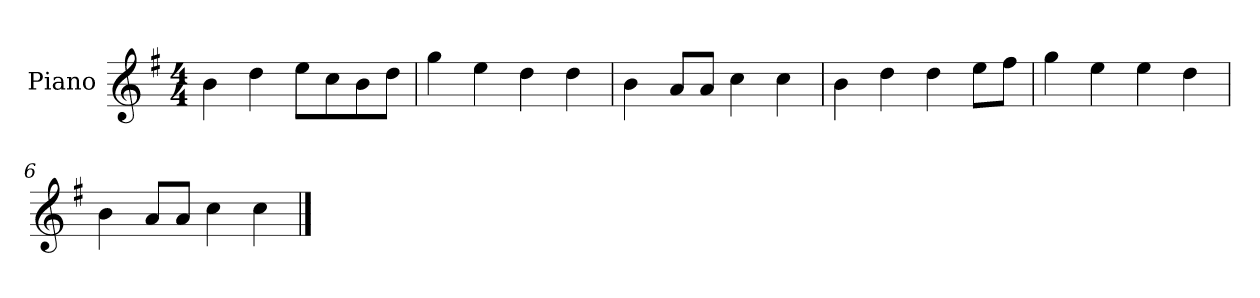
**kern
*part1
*staff1
*I"Piano
*I'P-no
*clefG2
*k[f#]
*M4/4
*MM90
=1
4b\
4dd\
8ee\L
8cc\
8b\
8dd\J
=2
4gg\
4ee\
4dd\
4dd\
=3
4b\
8a/L
8a/J
4cc\
4cc\
=4
4b\
4dd\
4dd\
8ee\L
8ff#\J
=5
4gg\
4ee\
4ee\
4dd\
=6
4b\
8a/L
8a/J
4cc\
4cc\
==
*-
